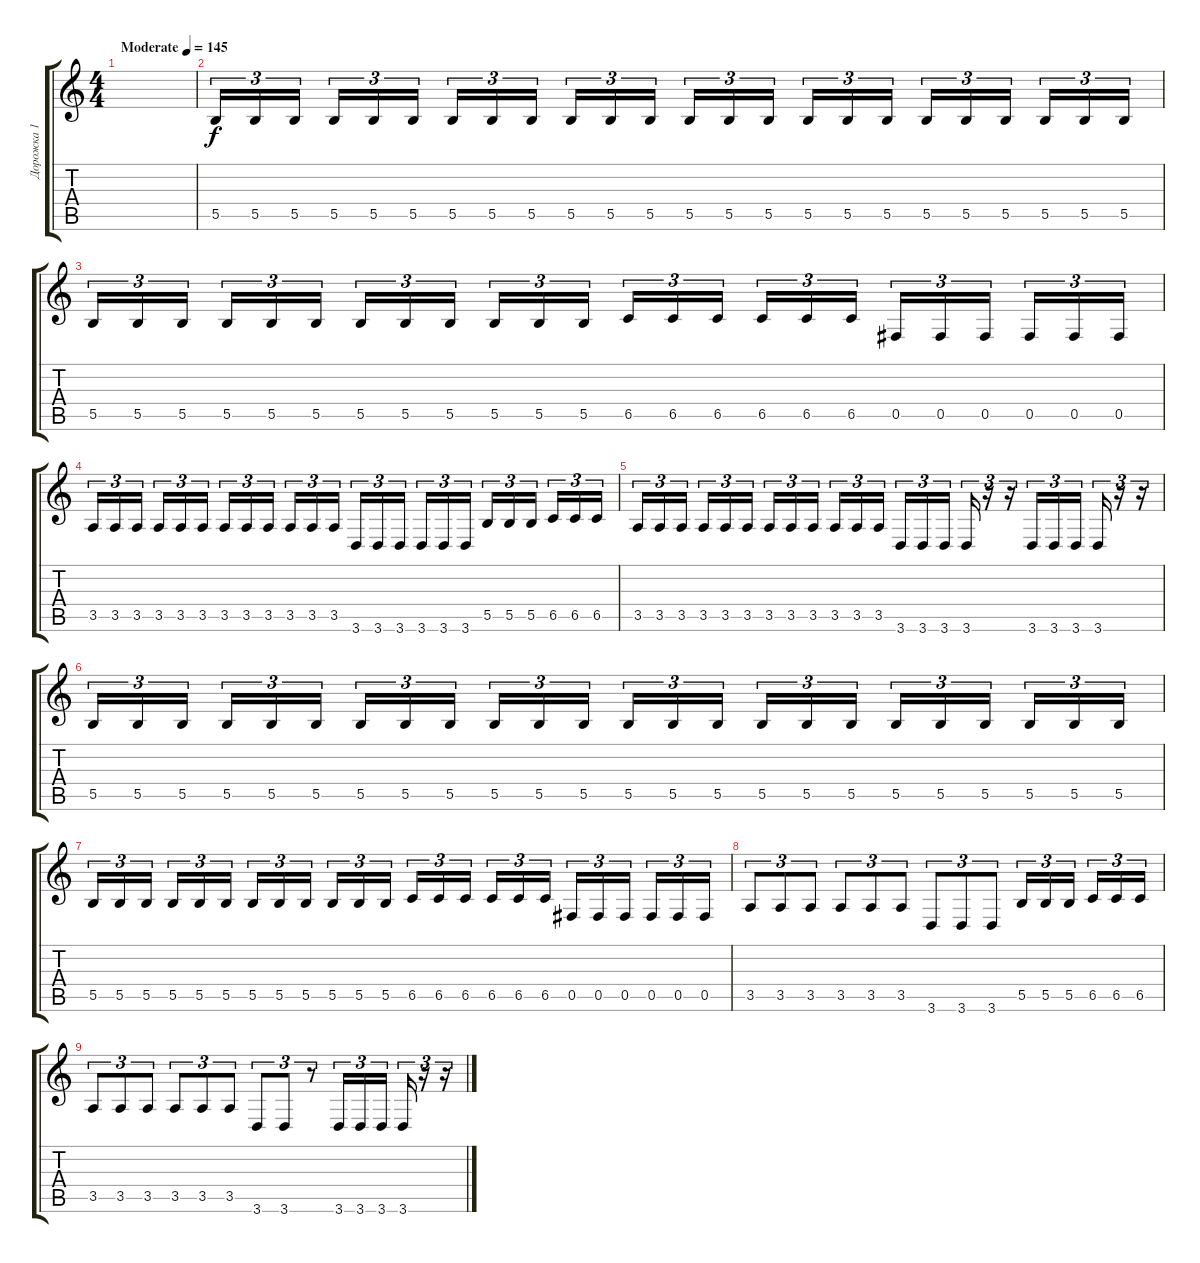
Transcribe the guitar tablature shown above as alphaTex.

\track ("Дорожка 1" "Дорожка 1") {instrument distortionguitar}
\staff {score tabs}
\tuning (Db4 Ab3 E3 B2 Gb2 B1) {hide}
\ts (4 4)
\tempo (145 "Moderate")
\clef g2
\ks c
|
5.5.16{tu (3 2)} 5.5.16{tu (3 2)} 5.5.16{tu (3 2) beam splitsecondary} 5.5.16{tu (3 2)} 5.5.16{tu (3 2)} 5.5.16{tu (3 2)} 5.5.16{tu (3 2)} 5.5.16{tu (3 2)} 5.5.16{tu (3 2) beam splitsecondary} 5.5.16{tu (3 2)} 5.5.16{tu (3 2)} 5.5.16{tu (3 2)} 5.5.16{tu (3 2)} 5.5.16{tu (3 2)} 5.5.16{tu (3 2) beam splitsecondary} 5.5.16{tu (3 2)} 5.5.16{tu (3 2)} 5.5.16{tu (3 2)} 5.5.16{tu (3 2)} 5.5.16{tu (3 2)} 5.5.16{tu (3 2) beam splitsecondary} 5.5.16{tu (3 2)} 5.5.16{tu (3 2)} 5.5.16{tu (3 2)} |
5.5.16{tu (3 2)} 5.5.16{tu (3 2)} 5.5.16{tu (3 2) beam splitsecondary} 5.5.16{tu (3 2)} 5.5.16{tu (3 2)} 5.5.16{tu (3 2)} 5.5.16{tu (3 2)} 5.5.16{tu (3 2)} 5.5.16{tu (3 2) beam splitsecondary} 5.5.16{tu (3 2)} 5.5.16{tu (3 2)} 5.5.16{tu (3 2)} 6.5.16{tu (3 2)} 6.5.16{tu (3 2)} 6.5.16{tu (3 2) beam splitsecondary} 6.5.16{tu (3 2)} 6.5.16{tu (3 2)} 6.5.16{tu (3 2)} 0.5.16{tu (3 2)} 0.5.16{tu (3 2)} 0.5.16{tu (3 2) beam splitsecondary} 0.5.16{tu (3 2)} 0.5.16{tu (3 2)} 0.5.16{tu (3 2)} |
3.5.16{tu (3 2)} 3.5.16{tu (3 2)} 3.5.16{tu (3 2) beam splitsecondary} 3.5.16{tu (3 2)} 3.5.16{tu (3 2)} 3.5.16{tu (3 2)} 3.5.16{tu (3 2)} 3.5.16{tu (3 2)} 3.5.16{tu (3 2) beam splitsecondary} 3.5.16{tu (3 2)} 3.5.16{tu (3 2)} 3.5.16{tu (3 2)} 3.6.16{tu (3 2)} 3.6.16{tu (3 2)} 3.6.16{tu (3 2) beam splitsecondary} 3.6.16{tu (3 2)} 3.6.16{tu (3 2)} 3.6.16{tu (3 2)} 5.5.16{tu (3 2)} 5.5.16{tu (3 2)} 5.5.16{tu (3 2) beam splitsecondary} 6.5.16{tu (3 2)} 6.5.16{tu (3 2)} 6.5.16{tu (3 2)} |
3.5.16{tu (3 2)} 3.5.16{tu (3 2)} 3.5.16{tu (3 2) beam splitsecondary} 3.5.16{tu (3 2)} 3.5.16{tu (3 2)} 3.5.16{tu (3 2)} 3.5.16{tu (3 2)} 3.5.16{tu (3 2)} 3.5.16{tu (3 2) beam splitsecondary} 3.5.16{tu (3 2)} 3.5.16{tu (3 2)} 3.5.16{tu (3 2)} 3.6.16{tu (3 2)} 3.6.16{tu (3 2)} 3.6.16{tu (3 2) beam splitsecondary} 3.6.16{tu (3 2)} r.16{tu (3 2)} r.16{tu (3 2)} 3.6.16{tu (3 2)} 3.6.16{tu (3 2)} 3.6.16{tu (3 2) beam splitsecondary} 3.6.16{tu (3 2)} r.16{tu (3 2)} r.16{tu (3 2)} |
5.5.16{tu (3 2)} 5.5.16{tu (3 2)} 5.5.16{tu (3 2) beam splitsecondary} 5.5.16{tu (3 2)} 5.5.16{tu (3 2)} 5.5.16{tu (3 2)} 5.5.16{tu (3 2)} 5.5.16{tu (3 2)} 5.5.16{tu (3 2) beam splitsecondary} 5.5.16{tu (3 2)} 5.5.16{tu (3 2)} 5.5.16{tu (3 2)} 5.5.16{tu (3 2)} 5.5.16{tu (3 2)} 5.5.16{tu (3 2) beam splitsecondary} 5.5.16{tu (3 2)} 5.5.16{tu (3 2)} 5.5.16{tu (3 2)} 5.5.16{tu (3 2)} 5.5.16{tu (3 2)} 5.5.16{tu (3 2) beam splitsecondary} 5.5.16{tu (3 2)} 5.5.16{tu (3 2)} 5.5.16{tu (3 2)} |
5.5.16{tu (3 2)} 5.5.16{tu (3 2)} 5.5.16{tu (3 2) beam splitsecondary} 5.5.16{tu (3 2)} 5.5.16{tu (3 2)} 5.5.16{tu (3 2)} 5.5.16{tu (3 2)} 5.5.16{tu (3 2)} 5.5.16{tu (3 2) beam splitsecondary} 5.5.16{tu (3 2)} 5.5.16{tu (3 2)} 5.5.16{tu (3 2)} 6.5.16{tu (3 2)} 6.5.16{tu (3 2)} 6.5.16{tu (3 2) beam splitsecondary} 6.5.16{tu (3 2)} 6.5.16{tu (3 2)} 6.5.16{tu (3 2)} 0.5.16{tu (3 2)} 0.5.16{tu (3 2)} 0.5.16{tu (3 2) beam splitsecondary} 0.5.16{tu (3 2)} 0.5.16{tu (3 2)} 0.5.16{tu (3 2)} |
3.5.8{tu (3 2)} 3.5.8{tu (3 2)} 3.5.8{tu (3 2)} 3.5.8{tu (3 2)} 3.5.8{tu (3 2)} 3.5.8{tu (3 2)} 3.6.8{tu (3 2)} 3.6.8{tu (3 2)} 3.6.8{tu (3 2)} 5.5.16{tu (3 2)} 5.5.16{tu (3 2)} 5.5.16{tu (3 2) beam splitsecondary} 6.5.16{tu (3 2)} 6.5.16{tu (3 2)} 6.5.16{tu (3 2)} |
3.5.8{tu (3 2)} 3.5.8{tu (3 2)} 3.5.8{tu (3 2)} 3.5.8{tu (3 2)} 3.5.8{tu (3 2)} 3.5.8{tu (3 2)} 3.6.8{tu (3 2)} 3.6.8{tu (3 2)} r.8{tu (3 2)} 3.6.16{tu (3 2)} 3.6.16{tu (3 2)} 3.6.16{tu (3 2) beam splitsecondary} 3.6.16{tu (3 2)} r.16{tu (3 2)} r.16{tu (3 2)}
